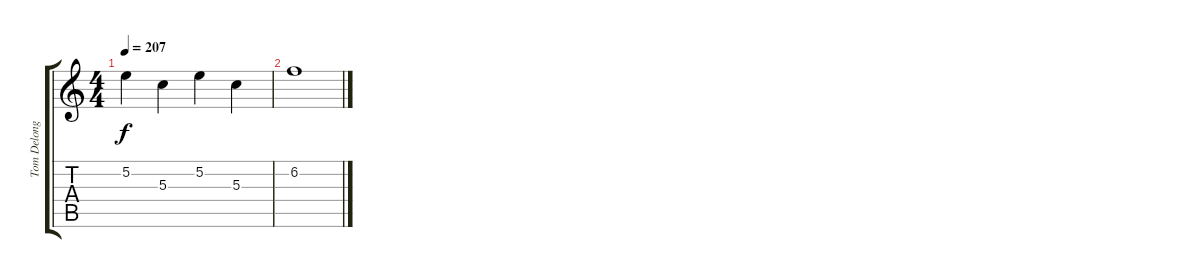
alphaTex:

\track ("Tom Delong (Clean)" "Tom Delong") {instrument electricguitarclean}
\staff {score tabs}
\tuning (E4 B3 G3 D3 A2 E2) {hide}
\ts (4 4)
\tempo 207
\clef g2
\ks c
5.2.4{dy f} 5.3.4 5.2.4 5.3.4 |
6.2.1
